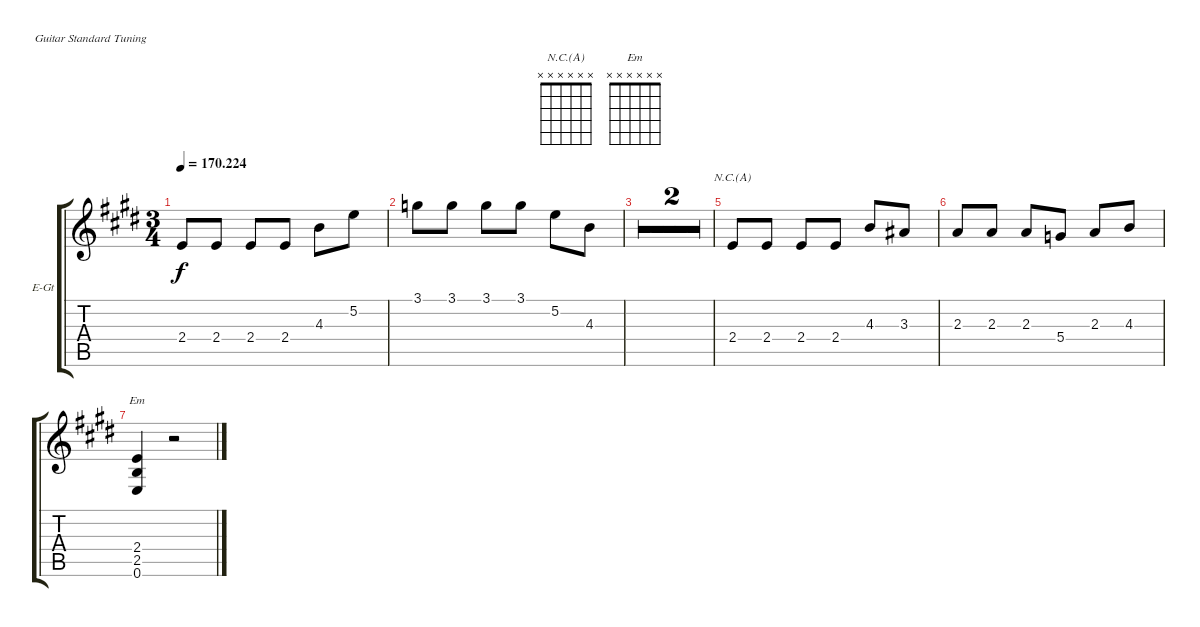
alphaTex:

\defaultSystemsLayout 4
\bracketExtendMode groupsimilarinstruments
\firstSystemTrackNameOrientation horizontal
\otherSystemsTrackNameOrientation horizontal
\track ("Josh Homme (Gtr 1)" "E-Gt") {multiBarRest instrument distortionguitar}
\staff {score tabs}
\tuning (E4 B3 G3 D3 A2 E2)
\chord ("N.C.(A)" x x x x x x)
\chord ("Em" x x x x x x)
\ts (3 4)
\tempo
170.224
\accidentals auto
\clef g2
\ottava regular
\simile none
\ks e
2.4.8{dy f} 2.4.8 2.4.8 2.4.8 4.3.8 5.2.8 |
3.1.8 3.1.8 3.1.8 3.1.8 5.2.8 4.3.8 |
\simile firstofdouble
|
\simile secondofdouble
|
\simile none
2.4.8{ch "N.C.(A)"} 2.4.8 2.4.8 2.4.8 4.3.8 3.3.8 |
2.3.8 2.3.8 2.3.8 5.4.8 2.3.8 4.3.8 |
(2.4 2.5 0.6).4{ch "Em"} r.2
